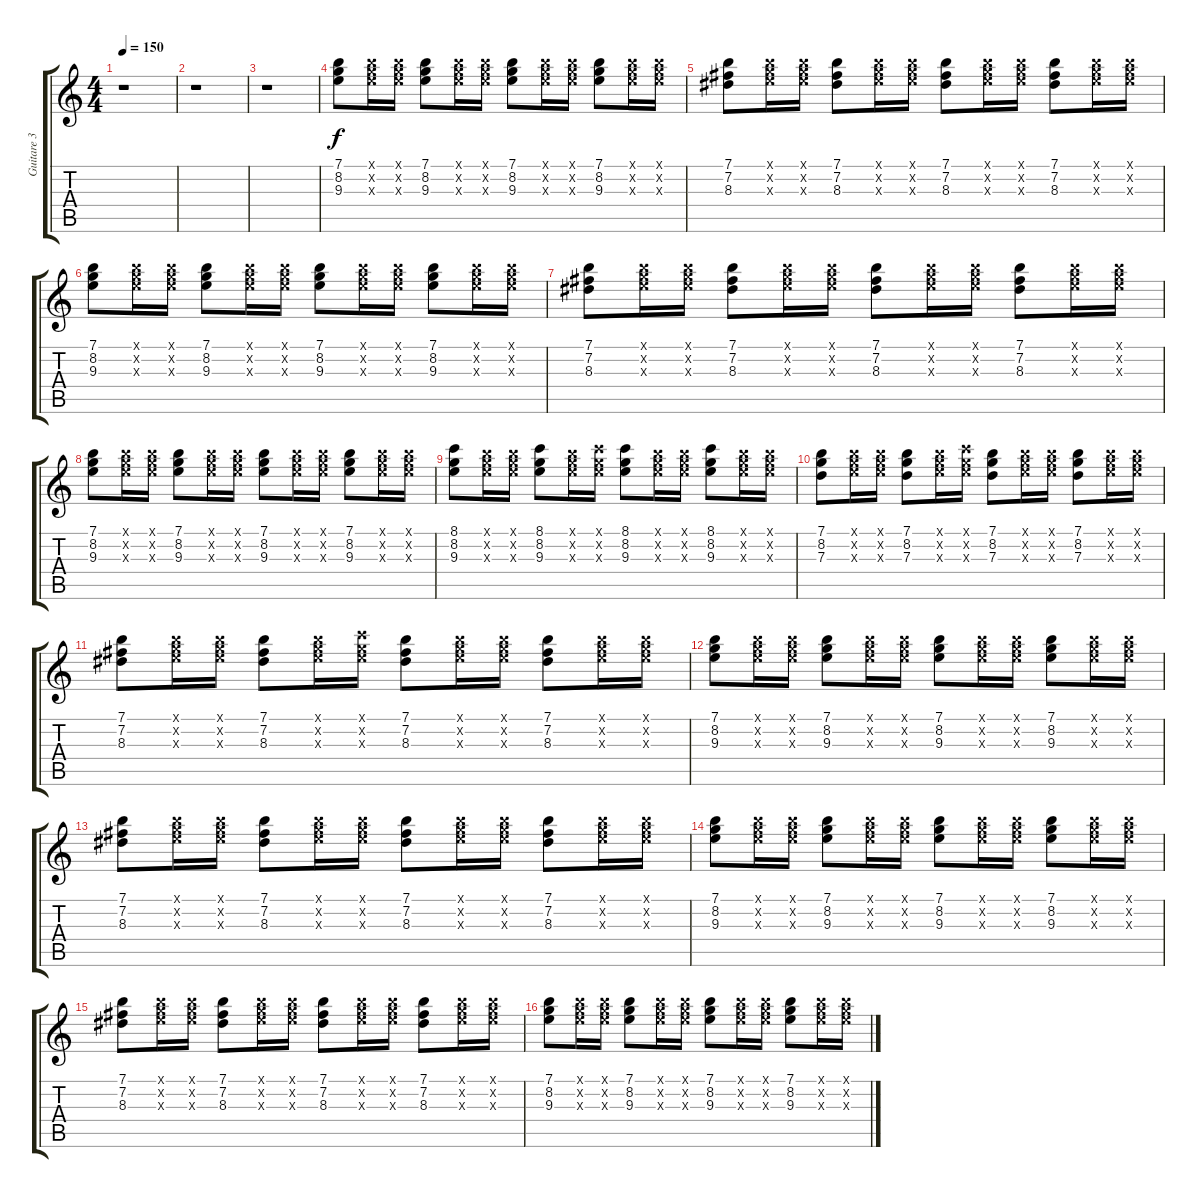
\track ("Guitare 3" "Guitare 3") {instrument electricguitarclean}
\staff {score tabs}
\tuning (E4 B3 G3 D3 A2 D2) {hide}
\ts (4 4)
\tempo 150
\clef g2
\ks c
r.1{dy f} |
r.1 |
r.1 |
(7.1 8.2 9.3).8 (7.1{x} 8.2{x} 9.3{x}).16 (7.1{x} 8.2{x} 9.3{x}).16 (7.1 8.2 9.3).8 (7.1{x} 8.2{x} 9.3{x}).16 (7.1{x} 8.2{x} 9.3{x}).16 (7.1 8.2 9.3).8 (7.1{x} 8.2{x} 9.3{x}).16 (7.1{x} 8.2{x} 9.3{x}).16 (7.1 8.2 9.3).8 (7.1{x} 8.2{x} 9.3{x}).16 (7.1{x} 8.2{x} 9.3{x}).16 |
(7.1 7.2 8.3).8 (7.1{x} 8.2{x} 9.3{x}).16 (7.1{x} 8.2{x} 9.3{x}).16 (7.1 7.2 8.3).8 (7.1{x} 8.2{x} 9.3{x}).16 (7.1{x} 8.2{x} 9.3{x}).16 (7.1 7.2 8.3).8 (7.1{x} 8.2{x} 9.3{x}).16 (7.1{x} 8.2{x} 9.3{x}).16 (7.1 7.2 8.3).8 (7.1{x} 8.2{x} 9.3{x}).16 (7.1{x} 8.2{x} 9.3{x}).16 |
(7.1 8.2 9.3).8 (7.1{x} 8.2{x} 9.3{x}).16 (7.1{x} 8.2{x} 9.3{x}).16 (7.1 8.2 9.3).8 (7.1{x} 8.2{x} 9.3{x}).16 (7.1{x} 8.2{x} 9.3{x}).16 (7.1 8.2 9.3).8 (7.1{x} 8.2{x} 9.3{x}).16 (7.1{x} 8.2{x} 9.3{x}).16 (7.1 8.2 9.3).8 (7.1{x} 8.2{x} 9.3{x}).16 (7.1{x} 8.2{x} 9.3{x}).16 |
(7.1 7.2 8.3).8 (7.1{x} 8.2{x} 9.3{x}).16 (7.1{x} 8.2{x} 9.3{x}).16 (7.1 7.2 8.3).8 (7.1{x} 8.2{x} 9.3{x}).16 (7.1{x} 8.2{x} 9.3{x}).16 (7.1 7.2 8.3).8 (7.1{x} 8.2{x} 9.3{x}).16 (7.1{x} 8.2{x} 9.3{x}).16 (7.1 7.2 8.3).8 (7.1{x} 8.2{x} 9.3{x}).16 (7.1{x} 8.2{x} 9.3{x}).16 |
(7.1 8.2 9.3).8 (7.1{x} 8.2{x} 9.3{x}).16 (7.1{x} 8.2{x} 9.3{x}).16 (7.1 8.2 9.3).8 (7.1{x} 8.2{x} 9.3{x}).16 (7.1{x} 8.2{x} 9.3{x}).16 (7.1 8.2 9.3).8 (7.1{x} 8.2{x} 9.3{x}).16 (7.1{x} 8.2{x} 9.3{x}).16 (7.1 8.2 9.3).8 (7.1{x} 8.2{x} 9.3{x}).16 (7.1{x} 8.2{x} 9.3{x}).16 |
(8.1 8.2 9.3).8 (7.1{x} 8.2{x} 9.3{x}).16 (7.1{x} 8.2{x} 9.3{x}).16 (8.1 8.2 9.3).8 (7.1{x} 8.2{x} 9.3{x}).16 (8.1{x} 8.2{x} 9.3{x}).16 (8.1 8.2 9.3).8 (7.1{x} 8.2{x} 9.3{x}).16 (7.1{x} 8.2{x} 9.3{x}).16 (8.1 8.2 9.3).8 (7.1{x} 8.2{x} 9.3{x}).16 (7.1{x} 8.2{x} 9.3{x}).16 |
(7.1 8.2 7.3).8 (7.1{x} 8.2{x} 9.3{x}).16 (7.1{x} 8.2{x} 9.3{x}).16 (7.1 8.2 7.3).8 (7.1{x} 8.2{x} 9.3{x}).16 (8.1{x} 8.2{x} 9.3{x}).16 (7.1 8.2 7.3).8 (7.1{x} 8.2{x} 9.3{x}).16 (7.1{x} 8.2{x} 9.3{x}).16 (7.1 8.2 7.3).8 (7.1{x} 8.2{x} 9.3{x}).16 (7.1{x} 8.2{x} 9.3{x}).16 |
(7.1 7.2 8.3).8 (7.1{x} 8.2{x} 9.3{x}).16 (7.1{x} 8.2{x} 9.3{x}).16 (7.1 7.2 8.3).8 (7.1{x} 8.2{x} 9.3{x}).16 (8.1{x} 8.2{x} 9.3{x}).16 (7.1 7.2 8.3).8 (7.1{x} 8.2{x} 9.3{x}).16 (7.1{x} 8.2{x} 9.3{x}).16 (7.1 7.2 8.3).8 (7.1{x} 8.2{x} 9.3{x}).16 (7.1{x} 8.2{x} 9.3{x}).16 |
(7.1 8.2 9.3).8 (7.1{x} 8.2{x} 9.3{x}).16 (7.1{x} 8.2{x} 9.3{x}).16 (7.1 8.2 9.3).8 (7.1{x} 8.2{x} 9.3{x}).16 (7.1{x} 8.2{x} 9.3{x}).16 (7.1 8.2 9.3).8 (7.1{x} 8.2{x} 9.3{x}).16 (7.1{x} 8.2{x} 9.3{x}).16 (7.1 8.2 9.3).8 (7.1{x} 8.2{x} 9.3{x}).16 (7.1{x} 8.2{x} 9.3{x}).16 |
(7.1 7.2 8.3).8 (7.1{x} 8.2{x} 9.3{x}).16 (7.1{x} 8.2{x} 9.3{x}).16 (7.1 7.2 8.3).8 (7.1{x} 8.2{x} 9.3{x}).16 (7.1{x} 8.2{x} 9.3{x}).16 (7.1 7.2 8.3).8 (7.1{x} 8.2{x} 9.3{x}).16 (7.1{x} 8.2{x} 9.3{x}).16 (7.1 7.2 8.3).8 (7.1{x} 8.2{x} 9.3{x}).16 (7.1{x} 8.2{x} 9.3{x}).16 |
(7.1 8.2 9.3).8 (7.1{x} 8.2{x} 9.3{x}).16 (7.1{x} 8.2{x} 9.3{x}).16 (7.1 8.2 9.3).8 (7.1{x} 8.2{x} 9.3{x}).16 (7.1{x} 8.2{x} 9.3{x}).16 (7.1 8.2 9.3).8 (7.1{x} 8.2{x} 9.3{x}).16 (7.1{x} 8.2{x} 9.3{x}).16 (7.1 8.2 9.3).8 (7.1{x} 8.2{x} 9.3{x}).16 (7.1{x} 8.2{x} 9.3{x}).16 |
(7.1 7.2 8.3).8 (7.1{x} 8.2{x} 9.3{x}).16 (7.1{x} 8.2{x} 9.3{x}).16 (7.1 7.2 8.3).8 (7.1{x} 8.2{x} 9.3{x}).16 (7.1{x} 8.2{x} 9.3{x}).16 (7.1 7.2 8.3).8 (7.1{x} 8.2{x} 9.3{x}).16 (7.1{x} 8.2{x} 9.3{x}).16 (7.1 7.2 8.3).8 (7.1{x} 8.2{x} 9.3{x}).16 (7.1{x} 8.2{x} 9.3{x}).16 |
(7.1 8.2 9.3).8 (7.1{x} 8.2{x} 9.3{x}).16 (7.1{x} 8.2{x} 9.3{x}).16 (7.1 8.2 9.3).8 (7.1{x} 8.2{x} 9.3{x}).16 (7.1{x} 8.2{x} 9.3{x}).16 (7.1 8.2 9.3).8 (7.1{x} 8.2{x} 9.3{x}).16 (7.1{x} 8.2{x} 9.3{x}).16 (7.1 8.2 9.3).8 (7.1{x} 8.2{x} 9.3{x}).16 (7.1{x} 8.2{x} 9.3{x}).16
